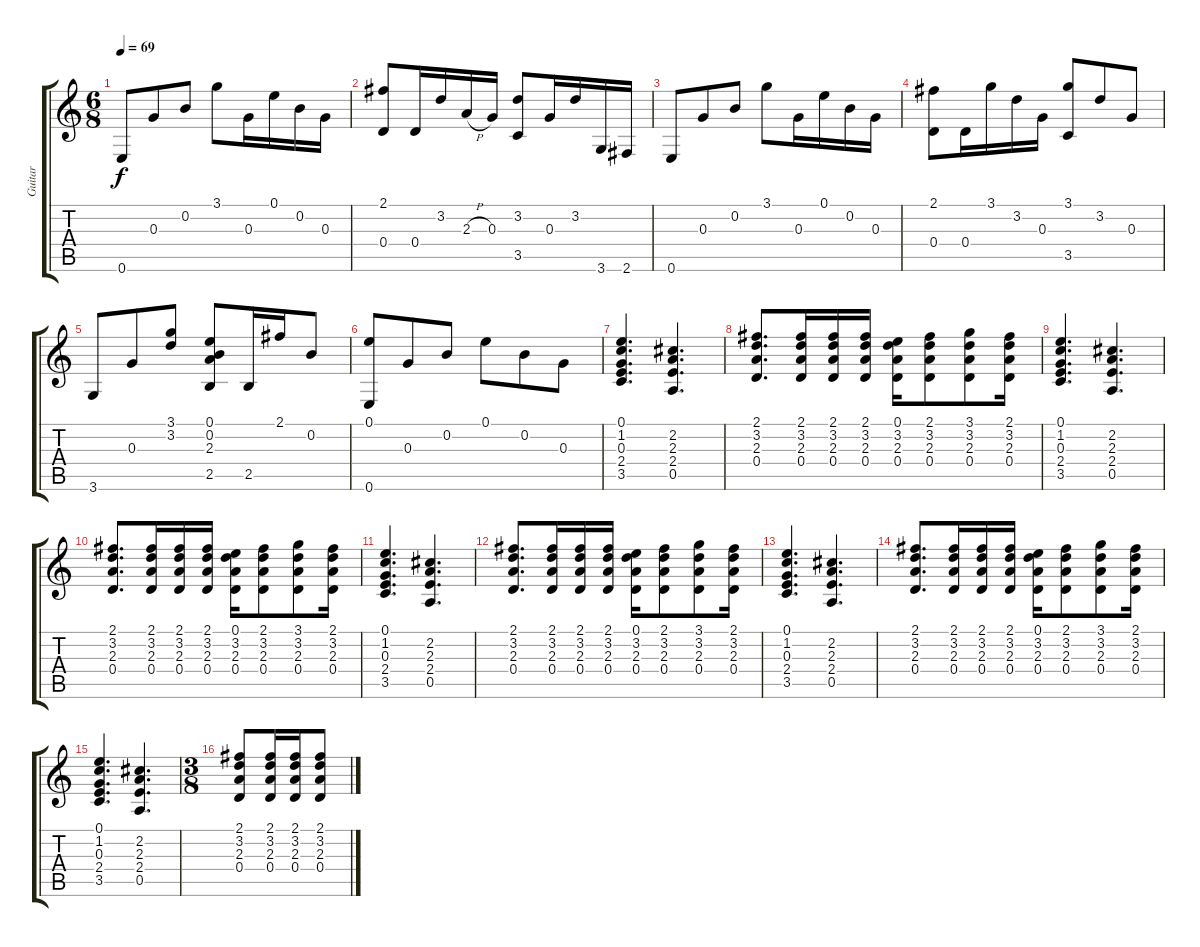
\track ("Guitar " "Guitar ") {instrument distortionguitar}
\staff {score tabs}
\tuning (E4 B3 G3 D3 A2 E2) {hide}
\ts (6 8)
\tempo 69
\clef g2
\ks c
0.6.8{dy f} 0.3.8 0.2.8 3.1.8 0.3.16 0.1.16 0.2.16 0.3.16 |
(2.1 0.4).8 0.4.16 3.2.16 2.3{h}.16 0.3.16 (3.2 3.5).8 0.3.16 3.2.16 3.6.16 2.6.16 |
0.6.8 0.3.8 0.2.8 3.1.8 0.3.16 0.1.16 0.2.16 0.3.16 |
(2.1 0.4).8 0.4.16 3.1.16 3.2.16 0.3.16 (3.1 3.5).8 3.2.8 0.3.8 |
3.6.8 0.3.8 (3.1 3.2).8 (0.1 0.2 2.3 2.5).8 2.5.16 2.1.16 0.2.8 |
(0.1 0.6).8 0.3.8 0.2.8 0.1.8 0.2.8 0.3.8 |
(0.1 1.2 0.3 2.4 3.5).4{d} (2.2 2.3 2.4 0.5).4{d} |
(2.1 3.2 2.3 0.4).8{d} (2.1 3.2 2.3 0.4).16 (2.1 3.2 2.3 0.4).16 (2.1 3.2 2.3 0.4).16 (0.1 3.2 2.3 0.4).16 (2.1 3.2 2.3 0.4).8 (3.1 3.2 2.3 0.4).8 (2.1 3.2 2.3 0.4).16 |
(0.1 1.2 0.3 2.4 3.5).4{d} (2.2 2.3 2.4 0.5).4{d} |
(2.1 3.2 2.3 0.4).8{d} (2.1 3.2 2.3 0.4).16 (2.1 3.2 2.3 0.4).16 (2.1 3.2 2.3 0.4).16 (0.1 3.2 2.3 0.4).16 (2.1 3.2 2.3 0.4).8 (3.1 3.2 2.3 0.4).8 (2.1 3.2 2.3 0.4).16 |
(0.1 1.2 0.3 2.4 3.5).4{d} (2.2 2.3 2.4 0.5).4{d} |
(2.1 3.2 2.3 0.4).8{d} (2.1 3.2 2.3 0.4).16 (2.1 3.2 2.3 0.4).16 (2.1 3.2 2.3 0.4).16 (0.1 3.2 2.3 0.4).16 (2.1 3.2 2.3 0.4).8 (3.1 3.2 2.3 0.4).8 (2.1 3.2 2.3 0.4).16 |
(0.1 1.2 0.3 2.4 3.5).4{d} (2.2 2.3 2.4 0.5).4{d} |
(2.1 3.2 2.3 0.4).8{d} (2.1 3.2 2.3 0.4).16 (2.1 3.2 2.3 0.4).16 (2.1 3.2 2.3 0.4).16 (0.1 3.2 2.3 0.4).16 (2.1 3.2 2.3 0.4).8 (3.1 3.2 2.3 0.4).8 (2.1 3.2 2.3 0.4).16 |
(0.1 1.2 0.3 2.4 3.5).4{d} (2.2 2.3 2.4 0.5).4{d} |
\ts (3 8)
(2.1 3.2 2.3 0.4).8 (2.1 3.2 2.3 0.4).16 (2.1 3.2 2.3 0.4).16 (2.1 3.2 2.3 0.4).8
